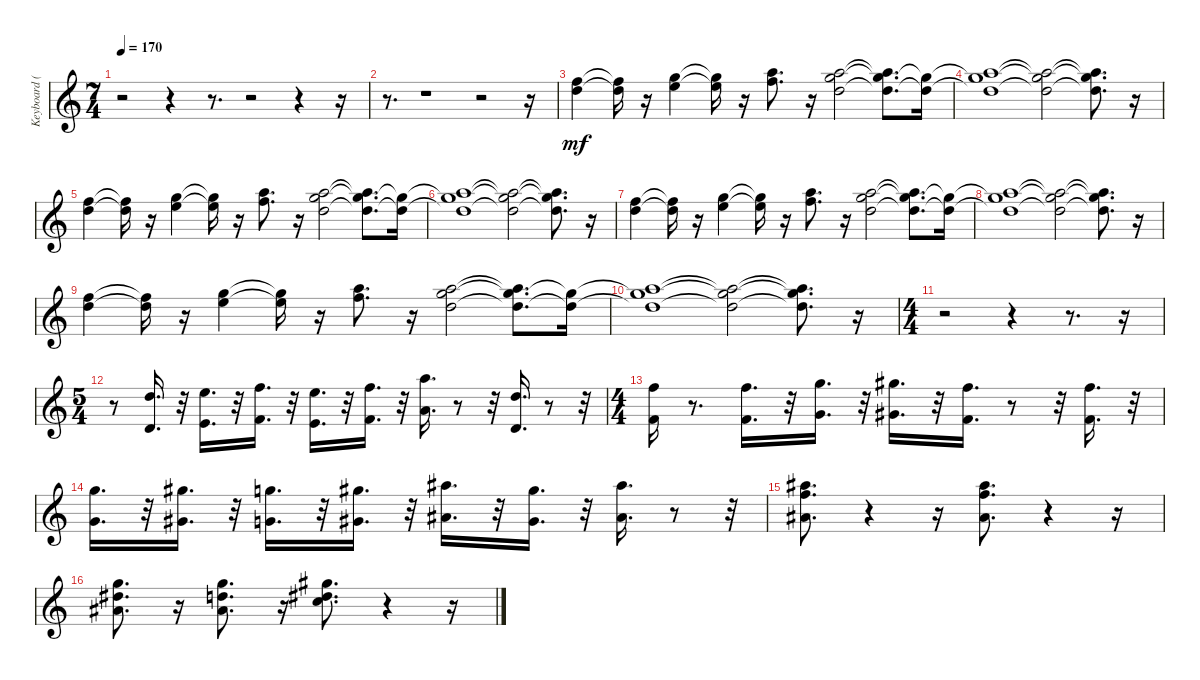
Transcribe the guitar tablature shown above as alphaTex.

\track ("Keyboard (Staff 1)" "Keyboard (") {instrument celesta}
\staff {score}
\tuning (E4 B3 G3 D3 A2 E2 B1) {hide}
\ts (7 4)
\tempo 170
\clef g2
\ks c
r.2{dy mf} r.4 r.8{d} r.2 r.4 r.16 |
r.8{d} r.1 r.2 r.16 |
(10.1 18.2).4 (10.1{t} 18.2{t}).16 r.16 (12.1 20.2).4 (12.1{t} 20.2{t}).16 r.16 (13.1 22.2).8{d} r.16 (10.1 20.2 26.3).2 (10.1{t} 20.2{t} 26.3{t}).8{d} (10.1{t} 20.2{t}).16 |
(10.1{t} 20.2{t} 26.3).1 (10.1{t} 20.2{t} 26.3{t}).2 (10.1{t} 20.2{t} 26.3{t}).8{d} r.16 |
(10.1 18.2).4 (10.1{t} 18.2{t}).16 r.16 (12.1 20.2).4 (12.1{t} 20.2{t}).16 r.16 (13.1 22.2).8{d} r.16 (10.1 20.2 26.3).2 (10.1{t} 20.2{t} 26.3{t}).8{d} (10.1{t} 20.2{t}).16 |
(10.1{t} 20.2{t} 26.3).1 (10.1{t} 20.2{t} 26.3{t}).2 (10.1{t} 20.2{t} 26.3{t}).8{d} r.16 |
(10.1 18.2).4 (10.1{t} 18.2{t}).16 r.16 (12.1 20.2).4 (12.1{t} 20.2{t}).16 r.16 (13.1 22.2).8{d} r.16 (10.1 20.2 26.3).2 (10.1{t} 20.2{t} 26.3{t}).8{d} (10.1{t} 20.2{t}).16 |
(10.1{t} 20.2{t} 26.3).1 (10.1{t} 20.2{t} 26.3{t}).2 (10.1{t} 20.2{t} 26.3{t}).8{d} r.16 |
(10.1 18.2).4 (10.1{t} 18.2{t}).16 r.16 (12.1 20.2).4 (12.1{t} 20.2{t}).16 r.16 (13.1 22.2).8{d} r.16 (10.1 20.2 26.3).2 (10.1{t} 20.2{t} 26.3{t}).8{d} (10.1{t} 20.2{t}).16 |
(10.1{t} 20.2{t} 26.3).1 (10.1{t} 20.2{t} 26.3{t}).2 (10.1{t} 20.2{t} 26.3{t}).8{d} r.16 |
\ts (4 4)
r.2 r.4 r.8{d} r.16 |
\ts (5 4)
r.8 (10.1 3.2).16{d} r.32 (0.1 17.2).16{d} r.32 (1.1 18.2).16{d} r.32 (0.1 17.2).16{d} r.32 (1.1 18.2).16{d} r.32 (5.1 22.2).16{d} r.8 r.32 (10.1 3.2).16{d} r.8 r.32 |
\ts (4 4)
(1.1 18.2).16 r.8{d} (1.1 18.2).16{d} r.32 (3.1 20.2).16{d} r.32 (4.1 21.2).16{d} r.32 (1.1 18.2).16{d} r.8 r.32 (1.1 18.2).16{d} r.32 |
(3.1 20.2).16{d} r.32 (4.1 21.2).16{d} r.32 (3.1 20.2).16{d} r.32 (4.1 21.2).16{d} r.32 (6.1 23.2).16{d} r.32 (4.1 21.2).16{d} r.32 (6.1 23.2).16{d} r.8 r.32 |
(6.1 18.2 27.3).8{d} r.4 r.16 (6.1 18.2 27.3).8{d} r.4 r.16 |
(6.1 16.2 24.3).8{d} r.16 (6.1 15.2 24.3).8{d} r.16 (8.1 16.2 25.3).8{d} r.4 r.16
